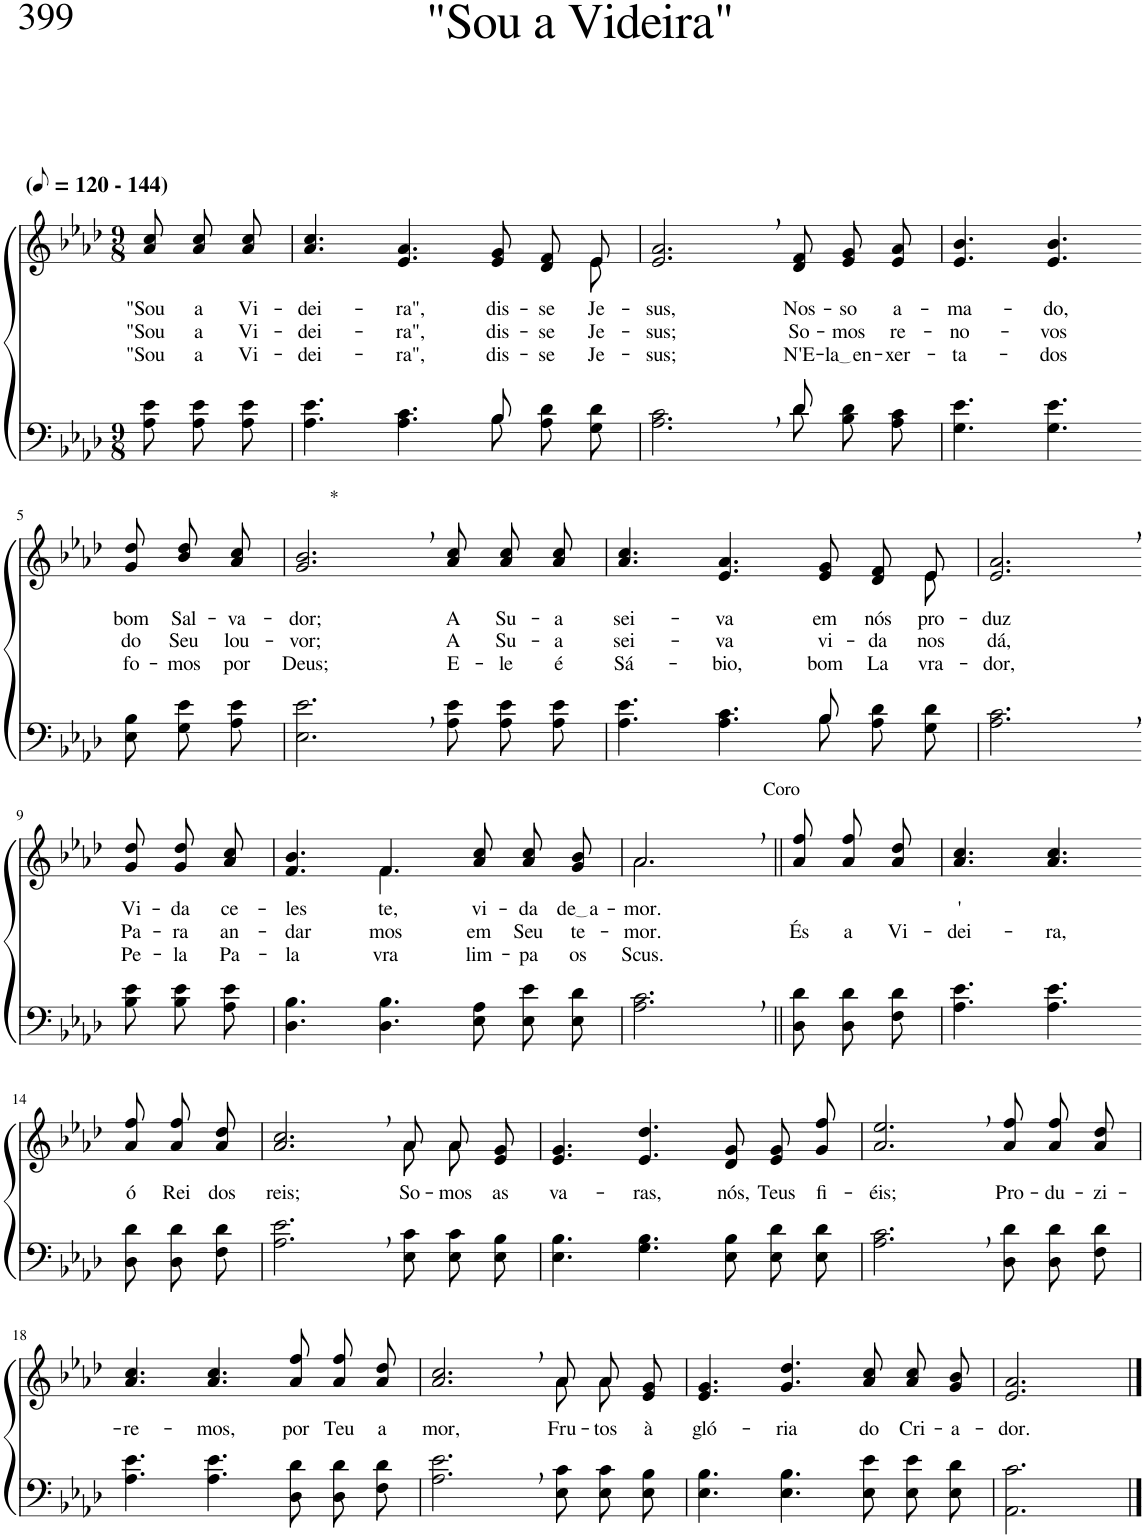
**kern	**kern	**text	**text	**text
*part2	*part1	*part1	*part1	*part1
*staff2	*staff1	*staff1	*staff1	*staff1
*I"Parte III e IV	*I"Parte I e II	*	*	*
*clefF4	*clefG2	*	*	*
*Trd2c3	*Trd2c3	*	*	*
*k[b-e-a-d-]	*k[b-e-a-d-]	*	*	*
*M9/8	*M9/8	*	*	*
*MM60	*MM60	*	*	*
=1	=1	=1	=1	=1
!	!LO:TX:a:B:t=(	!	!	!
!	!LO:TX:a:B:t=- 144)	!	!	!
!	!	!LO:LY:b	!LO:LY:b	!LO:LY:b
8A-\ 8e-\L	8a-\ 8cc\L	"Sou	"Sou	"Sou
!	!	!LO:LY:b	!LO:LY:b	!LO:LY:b
8A-\ 8e-\	8a-\ 8cc\	a	a	a
!	!	!LO:LY:b	!LO:LY:b	!LO:LY:b
8A-\ 8e-\J	8a-\ 8cc\J	Vi-	Vi-	Vi-
=2	=2	=2	=2	=2
*^	*	*	*	*
!	!	!	!LO:LY:b	!LO:LY:b	!LO:LY:b
*	*	*^	*	*	*
4.A-\ 4.e-\	2.ryy	4.a-/ 4.cc/	1ryy	-dei-	-dei-	-dei-
!	!	!	!	!LO:LY:b	!LO:LY:b	!LO:LY:b
4.A-\ 4.c\	.	4.e-/ 4.a-/	.	-ra",	-ra",	-ra",
!	!	!	!	!LO:LY:b	!LO:LY:b	!LO:LY:b
8B-\L	8B-/	8e-/ 8g/L	.	dis-	dis-	dis-
!	!	!	!	!LO:LY:b	!LO:LY:b	!LO:LY:b
8A-\ 8d-\	4ryy	8d-/ 8f/	.	-se	-se	-se
!	!	!	!	!LO:LY:b	!LO:LY:b	!LO:LY:b
8G\ 8d-\J	.	8e-/J	8e-\	Je-	Je-	Je-
=3	=3	=3	=3	=3	=3	=3
!	!	!	!	!LO:LY:b	!LO:LY:b	!LO:LY:b
*	*	*v	*v	*	*	*
2.ryy	2.A-\ 2.c\	2.e-/, 2.a-/,	-sus,	-sus;	sus;
!	!	!	!LO:LY:b	!LO:LY:b	!LO:LY:b
8d-/	8d-\L	8d-/ 8f/L	Nos-	So-	N'E-
!	!	!	!LO:LY:b	!LO:LY:b	!LO:LY:b
4ryy	8B-\ 8d-\	8e-/ 8g/	-so	-mos	la en
!	!	!	!LO:LY:b	!LO:LY:b	!LO:LY:b
.	8A-\ 8c\J	8e-/ 8a-/J	a-	re-	-xer-
=4	=4	=4	=4	=4	=4
!	!	!	!LO:LY:b	!LO:LY:b	!LO:LY:b
*v	*v	*	*	*	*
4.G\ 4.e-\	4.e-/ 4.b-/	-ma-	-no-	-ta-
!	!	!LO:LY:b	!LO:LY:b	!LO:LY:b
4.G\ 4.e-\	4.e-/ 4.b-/	-do,	-vos	-dos
!!LO:LB:g=z
=5-	=5-	=5-	=5-	=5-
!	!	!LO:LY:b	!LO:LY:b	!LO:LY:b
8E-\ 8B-\L	8g/ 8dd-/L	bom	do	fo-
!	!	!LO:LY:b	!LO:LY:b	!LO:LY:b
8G\ 8e-\	8b-/ 8dd-/	Sal-	Seu	-mos
!	!	!LO:LY:b	!LO:LY:b	!LO:LY:b
8A-\ 8e-\J	8a-/ 8cc/J	-va-	lou-	por
=6	=6	=6	=6	=6
!	!LO:TX:a:t=*	!	!	!
!	!	!LO:LY:b	!LO:LY:b	!LO:LY:b
2.E-\, 2.e-\,	2.g/, 2.b-/,	-dor;	-vor;	Deus;
!	!	!LO:LY:b	!LO:LY:b	!LO:LY:b
8A-\ 8e-\L	8a-\ 8cc\L	A	A	E-
!	!	!LO:LY:b	!LO:LY:b	!LO:LY:b
8A-\ 8e-\	8a-\ 8cc\	Su-	Su-	-le
!	!	!LO:LY:b	!LO:LY:b	!LO:LY:b
8A-\ 8e-\J	8a-\ 8cc\J	-a	-a	é
=7	=7	=7	=7	=7
*^	*	*	*	*
!	!	!	!LO:LY:b	!LO:LY:b	!LO:LY:b
*	*	*^	*	*	*
4.A-\ 4.e-\	2.ryy	4.a-/ 4.cc/	1ryy	sei-	sei-	Sá-
!	!	!	!	!LO:LY:b	!LO:LY:b	!LO:LY:b
4.A-\ 4.c\	.	4.e-/ 4.a-/	.	-va	-va	-bio,
!	!	!	!	!LO:LY:b	!LO:LY:b	!LO:LY:b
8B-\L	8B-/	8e-/ 8g/L	.	em	vi-	bom
!	!	!	!	!LO:LY:b	!LO:LY:b	!LO:LY:b
8A-\ 8d-\	4ryy	8d-/ 8f/	.	nós	-da	La-
!	!	!	!	!LO:LY:b	!LO:LY:b	!LO:LY:b
8G\ 8d-\J	.	8e-/J	8e-\	pro-	nos	-vra-
*v	*v	*	*	*	*	*
=8	=8	=8	=8	=8	=8
!	!	!	!LO:LY:b	!LO:LY:b	!LO:LY:b
*	*v	*v	*	*	*
2.A-\, 2.c\,	2.e-/, 2.a-/,	-duz	dá,	-dor,
!!LO:LB:g=z
=9-	=9-	=9-	=9-	=9-
!	!	!LO:LY:b	!LO:LY:b	!LO:LY:b
8B-\ 8e-\L	8g/ 8dd-/L	Vi-	Pa-	Pe-
!	!	!LO:LY:b	!LO:LY:b	!LO:LY:b
8B-\ 8e-\	8g/ 8dd-/	-da	-ra	-la
!	!	!LO:LY:b	!LO:LY:b	!LO:LY:b
8A-\ 8e-\J	8a-/ 8cc/J	ce-	an-	Pa-
=10	=10	=10	=10	=10
!	!	!LO:LY:b	!LO:LY:b	!LO:LY:b
*	*^	*	*	*
4.D-\ 4.B-\	4.f/ 4.b-/	4.ryy	-les-	-dar-	-la-
!	!	!	!LO:LY:b	!LO:LY:b	!LO:LY:b
4.D-\ 4.B-\	4.f/	4.f\	-te,	-mos	-vra
!	!	!	!LO:LY:b	!LO:LY:b	!LO:LY:b
8E-\ 8A-\L	8a-/ 8cc/L	4.ryy	vi-	em	lim-
!	!	!	!LO:LY:b	!LO:LY:b	!LO:LY:b
8E-\ 8e-\	8a-/ 8cc/	.	-da	Seu	-pa
!	!	!	!LO:LY:b	!LO:LY:b	!LO:LY:b
8E-\ 8d-\J	8g/ 8b-/J	.	de a	te-	os
=11	=11	=11	=11	=11	=11
!	!LO:TX:a:t=Coro	!	!	!	!
!	!	!	!LO:LY:b	!LO:LY:b	!LO:LY:b
2.A-\, 2.c\,	2.a-,\	2.a-/	-mor.	-mor.	Scus.
=12||	=12||	=12||	=12||	=12||	=12||
!	!	!	!	!LO:LY:b	!
*	*v	*v	*	*	*
8D-\ 8d-\L	8a-\ 8ff\L	.	És	.
!	!	!	!LO:LY:b	!
8D-\ 8d-\	8a-\ 8ff\	.	a	.
!	!	!	!LO:LY:b	!
8F\ 8d-\J	8a-\ 8dd-\J	.	Vi-	.
=13	=13	=13	=13	=13
!	!	!LO:LY:b	!LO:LY:b	!
4.A-\ 4.e-\	4.a-/ 4.cc/	'	-dei-	.
!	!	!	!LO:LY:b	!
4.A-\ 4.e-\	4.a-/ 4.cc/	.	-ra,	.
!!LO:LB:g=z
=14-	=14-	=14-	=14-	=14-
!	!	!LO:LY:b	!	!
8D-\ 8d-\L	8a-\ 8ff\L	ó	.	.
!	!	!LO:LY:b	!	!
8D-\ 8d-\	8a-\ 8ff\	Rei	.	.
!	!	!LO:LY:b	!	!
8F\ 8d-\J	8a-\ 8dd-\J	dos	.	.
=15	=15	=15	=15	=15
*	*^	*	*	*
!	!	!	!LO:LY:b	!	!
2.A-\, 2.e-\,	2.ryy	2.a-/ 2.cc/	reis;	.	.
!	!	!	!LO:LY:b	!	!
8E-\ 8c\L	8a-\L	8a-/L	-So-	.	.
!	!	!	!LO:LY:b	!	!
8E-\ 8c\	8a-\J	8a-/	-mos	.	.
!	!	!	!LO:LY:b	!	!
8E-\ 8B-\J	8ryy	8e-/ 8g/J	as	.	.
=16	=16	=16	=16	=16	=16
!	!	!	!LO:LY:b	!	!
*	*v	*v	*	*	*
4.E-\ 4.B-\	4.e-/ 4.g/	va-	.	.
!	!	!LO:LY:b	!	!
4.G\ 4.B-\	4.e-/ 4.dd-/	-ras,	.	.
!	!	!LO:LY:b	!	!
8E-\ 8B-\L	8d-/ 8g/L	nós,	.	.
!	!	!LO:LY:b	!	!
8E-\ 8d-\	8e-/ 8g/	Teus	.	.
!	!	!LO:LY:b	!	!
8E-\ 8d-\J	8g/ 8ff/J	fi-	.	.
=17	=17	=17	=17	=17
!	!	!LO:LY:b	!	!
2.A-\, 2.c\,	2.a-/, 2.ee-/,	-éis;	.	.
!	!	!LO:LY:b	!	!
8D-\ 8d-\L	8a-\ 8ff\L	Pro-	.	.
!	!	!LO:LY:b	!	!
8D-\ 8d-\	8a-\ 8ff\	-du-	.	.
!	!	!LO:LY:b	!	!
8F\ 8d-\J	8a-\ 8dd-\J	-zi-	.	.
!!LO:LB:g=z
=18	=18	=18	=18	=18
!	!	!LO:LY:b	!	!
4.A-\ 4.e-\	4.a-/ 4.cc/	-re-	.	.
!	!	!LO:LY:b	!	!
4.A-\ 4.e-\	4.a-/ 4.cc/	-mos,	.	.
!	!	!LO:LY:b	!	!
8D-\ 8d-\L	8a-\ 8ff\L	por	.	.
!	!	!LO:LY:b	!	!
8D-\ 8d-\	8a-\ 8ff\	Teu	.	.
!	!	!LO:LY:b	!	!
8F\ 8d-\J	8a-\ 8dd-\J	a-	.	.
=19	=19	=19	=19	=19
*	*^	*	*	*
!	!	!	!LO:LY:b	!	!
2.A-\, 2.e-\,	2.ryy	2.a-/ 2.cc/	-mor,	.	.
!	!	!	!LO:LY:b	!	!
8E-\ 8c\L	8a-\L	8a-/L	Fru-	.	.
!	!	!	!LO:LY:b	!	!
8E-\ 8c\	8a-\J	8a-/	-tos	.	.
!	!	!	!LO:LY:b	!	!
8E-\ 8B-\J	8ryy	8e-/ 8g/J	à	.	.
=20	=20	=20	=20	=20	=20
!	!	!	!LO:LY:b	!	!
*	*v	*v	*	*	*
4.E-\ 4.B-\	4.e-/ 4.g/	gló-	.	.
!	!	!LO:LY:b	!	!
4.E-\ 4.B-\	4.g/ 4.dd-/	-ria	.	.
!	!	!LO:LY:b	!	!
8E-\ 8e-\L	8a-/ 8cc/L	do	.	.
!	!	!LO:LY:b	!	!
8E-\ 8e-\	8a-/ 8cc/	Cri-	.	.
!	!	!LO:LY:b	!	!
8E-\ 8d-\J	8g/ 8b-/J	-a-	.	.
=21	=21	=21	=21	=21
!	!	!LO:LY:b	!	!
2.AA-\ 2.c\	2.e-/ 2.a-/	-dor.	.	.
==	==	==	==	==
*-	*-	*-	*-	*-
